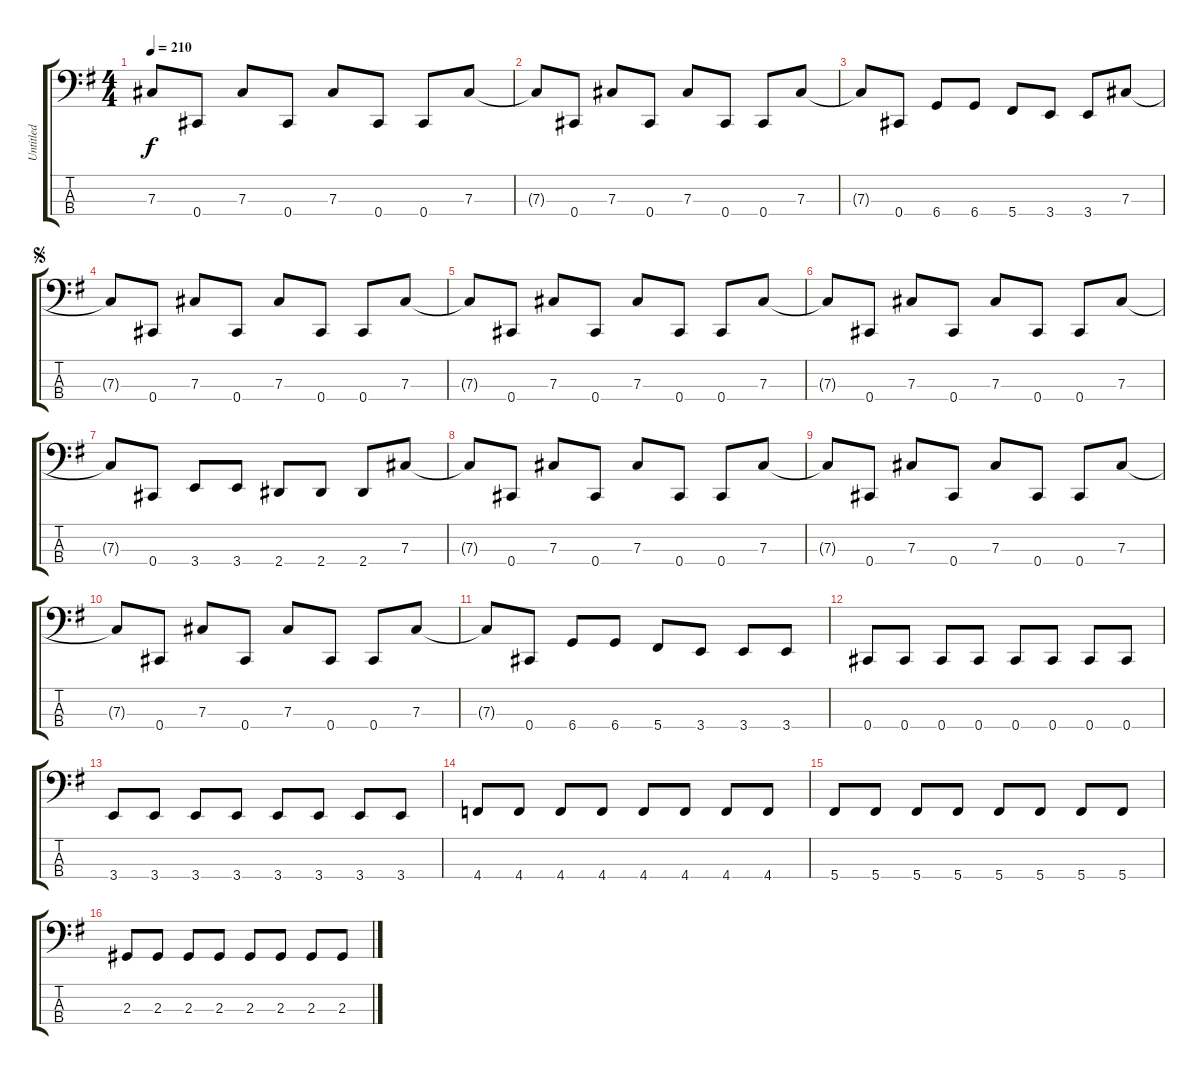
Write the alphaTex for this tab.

\track ("Untitled" "Untitled") {instrument electricbassfinger}
\staff {score tabs}
\tuning (E2 B1 Gb1 Db1) {hide}
\ts (4 4)
\tempo 210
\clef f4
\ks g
7.3{t}.8{dy f} 0.4.8 7.3.8 0.4.8 7.3.8 0.4.8 0.4.8 7.3.8 |
7.3{t}.8 0.4.8 7.3.8 0.4.8 7.3.8 0.4.8 0.4.8 7.3.8 |
7.3{t}.8 0.4.8 6.4.8 6.4.8 5.4.8 3.4.8 3.4.8 7.3.8 |
\jump segno
7.3{t}.8 0.4.8 7.3.8 0.4.8 7.3.8 0.4.8 0.4.8 7.3.8 |
7.3{t}.8 0.4.8 7.3.8 0.4.8 7.3.8 0.4.8 0.4.8 7.3.8 |
7.3{t}.8 0.4.8 7.3.8 0.4.8 7.3.8 0.4.8 0.4.8 7.3.8 |
7.3{t}.8 0.4.8 3.4.8 3.4.8 2.4.8 2.4.8 2.4.8 7.3.8 |
7.3{t}.8 0.4.8 7.3.8 0.4.8 7.3.8 0.4.8 0.4.8 7.3.8 |
7.3{t}.8 0.4.8 7.3.8 0.4.8 7.3.8 0.4.8 0.4.8 7.3.8 |
7.3{t}.8 0.4.8 7.3.8 0.4.8 7.3.8 0.4.8 0.4.8 7.3.8 |
7.3{t}.8 0.4.8 6.4.8 6.4.8 5.4.8 3.4.8 3.4.8 3.4.8 |
0.4.8 0.4.8 0.4.8 0.4.8 0.4.8 0.4.8 0.4.8 0.4.8 |
3.4.8 3.4.8 3.4.8 3.4.8 3.4.8 3.4.8 3.4.8 3.4.8 |
4.4.8 4.4.8 4.4.8 4.4.8 4.4.8 4.4.8 4.4.8 4.4.8 |
5.4.8 5.4.8 5.4.8 5.4.8 5.4.8 5.4.8 5.4.8 5.4.8 |
2.3.8 2.3.8 2.3.8 2.3.8 2.3.8 2.3.8 2.3.8 2.3.8
